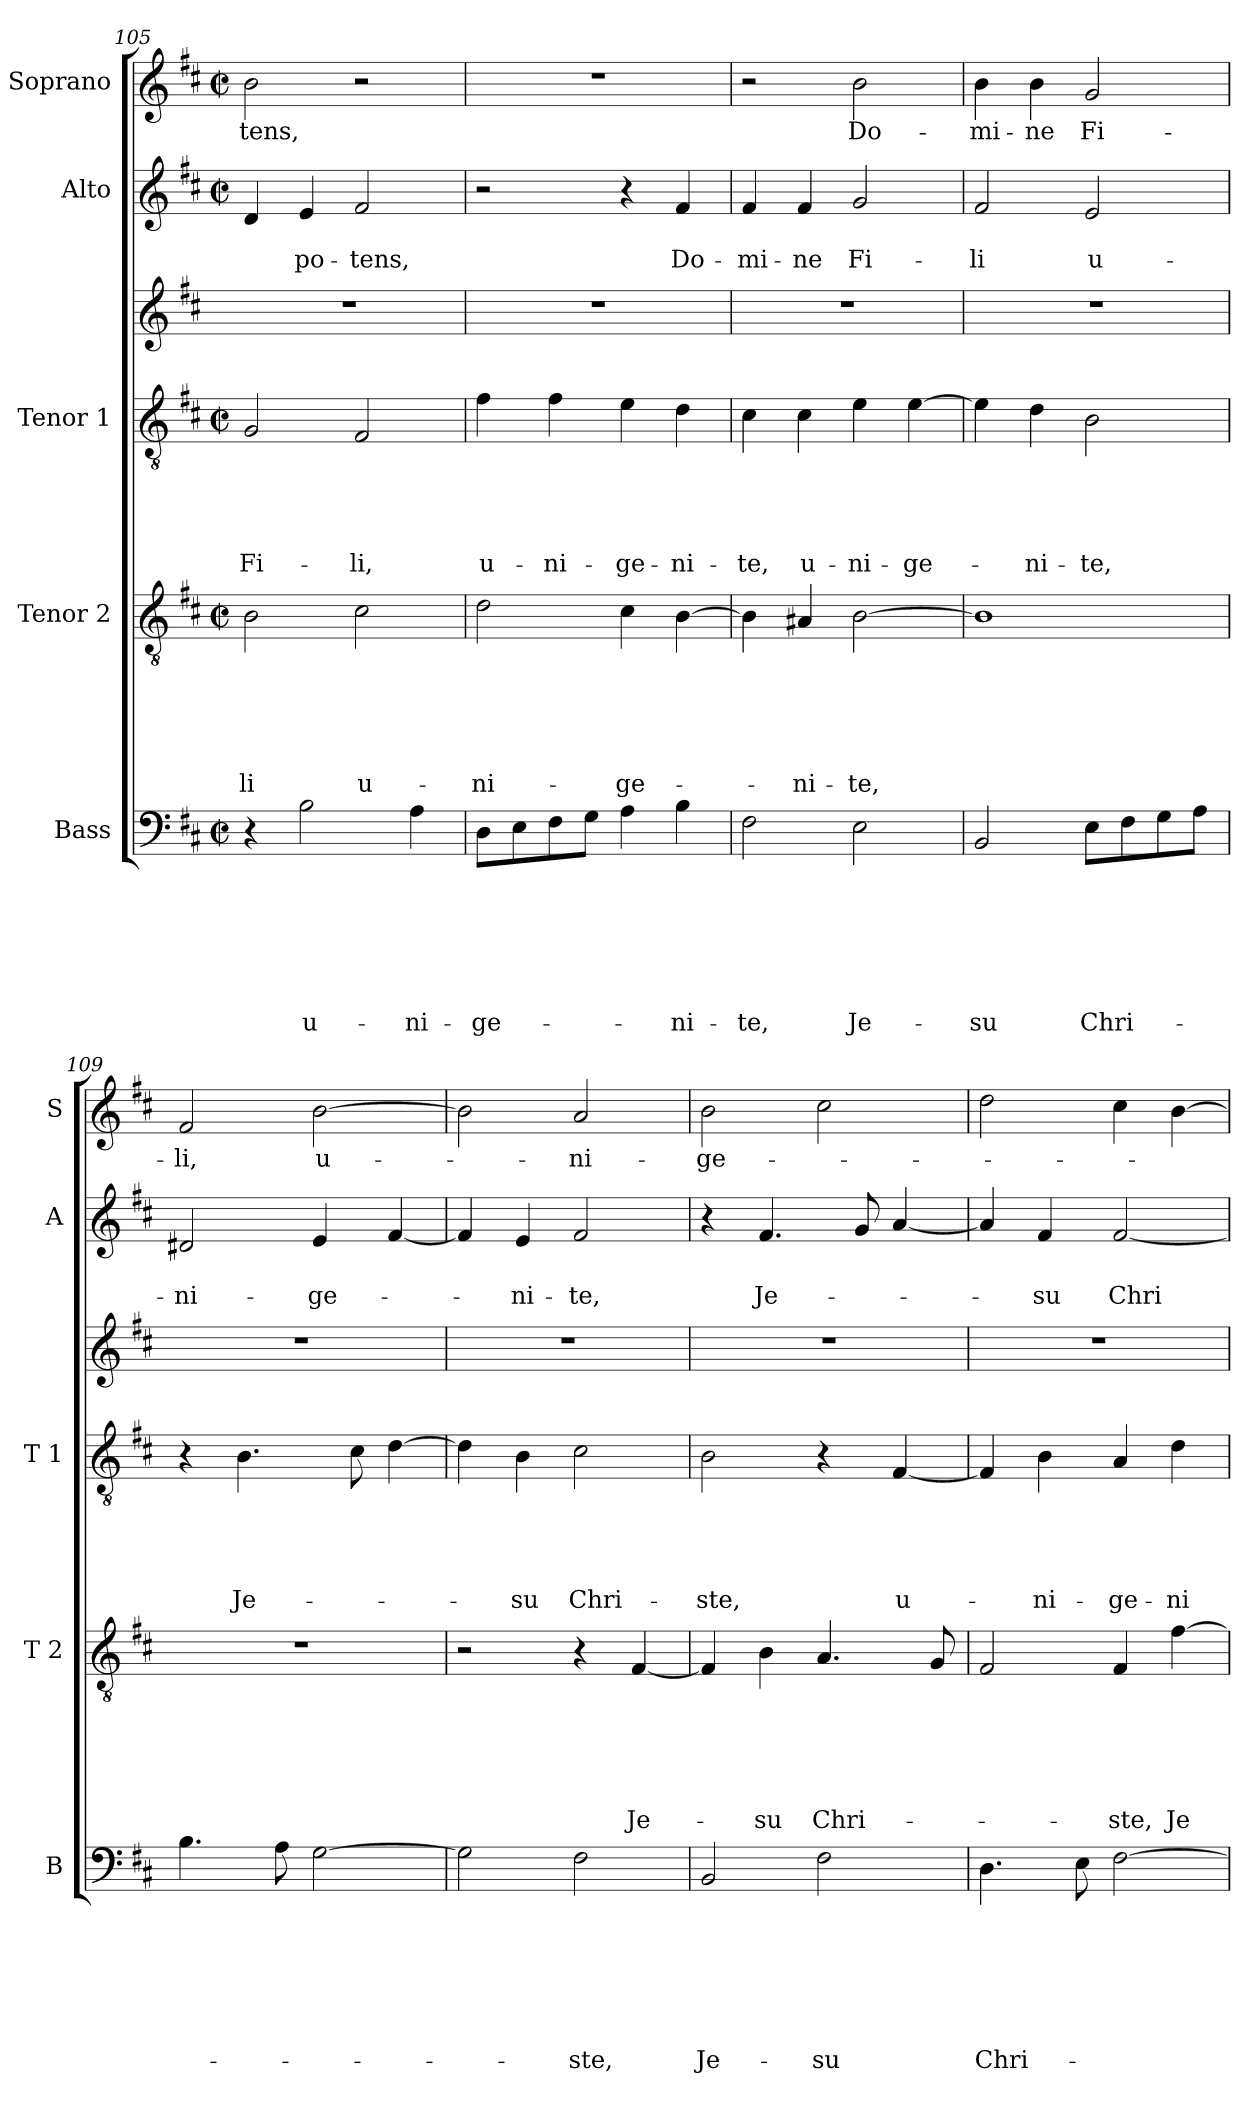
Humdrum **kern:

**kern	**text	**text	**text	**text	**text	**text	**text	**kern	**text	**text	**text	**text	**text	**text	**kern	**text	**text	**text	**text	**text	**kern	**kern	**text	**text	**kern	**text
*part6	*part6	*part6	*part6	*part6	*part6	*part6	*part6	*part5	*part5	*part5	*part5	*part5	*part5	*part5	*part4	*part4	*part4	*part4	*part4	*part4	*part3	*part2	*part2	*part2	*part1	*part1
*staff6	*staff6	*staff6	*staff6	*staff6	*staff6	*staff6	*staff6	*staff5	*staff5	*staff5	*staff5	*staff5	*staff5	*staff5	*staff4	*staff4	*staff4	*staff4	*staff4	*staff4	*staff3	*staff2	*staff2	*staff2	*staff1	*staff1
*I"Bass	*	*	*	*	*	*	*	*I"Tenor 2	*	*	*	*	*	*	*I"Tenor 1	*	*	*	*	*	*	*I"Alto	*	*	*I"Soprano	*
*I'B	*	*	*	*	*	*	*	*I'T 2	*	*	*	*	*	*	*I'T 1	*	*	*	*	*	*	*I'A	*	*	*I'S	*
*clefF4	*	*	*	*	*	*	*	*clefGv2	*	*	*	*	*	*	*clefGv2	*	*	*	*	*	*clefG2	*clefG2	*	*	*clefG2	*
*k[f#c#]	*	*	*	*	*	*	*	*k[f#c#]	*	*	*	*	*	*	*k[f#c#]	*	*	*	*	*	*k[f#c#]	*k[f#c#]	*	*	*k[f#c#]	*
*D:	*	*	*	*	*	*	*	*D:	*	*	*	*	*	*	*D:	*	*	*	*	*	*D:	*D:	*	*	*D:	*
*M2/2	*	*	*	*	*	*	*	*M2/2	*	*	*	*	*	*	*M2/2	*	*	*	*	*	*	*M2/2	*	*	*M2/2	*
*met(c|)	*	*	*	*	*	*	*	*met(c|)	*	*	*	*	*	*	*met(c|)	*	*	*	*	*	*	*met(c|)	*	*	*met(c|)	*
=105	=105	=105	=105	=105	=105	=105	=105	=105	=105	=105	=105	=105	=105	=105	=105	=105	=105	=105	=105	=105	=105	=105	=105	=105	=105	=105
!	!	!	!	!	!	!	!	!	!	!	!	!	!	!LO:LY:b	!	!	!	!	!	!LO:LY:b	!	!	!	!	!	!LO:LY:b
4r	.	.	.	.	.	.	.	2B\	.	.	.	.	.	-li	2G/	.	.	.	.	Fi-	1r	4d/	.	.	2b\	-tens,
!	!	!	!	!	!	!	!LO:LY:b	!	!	!	!	!	!	!	!	!	!	!	!	!	!	!	!	!LO:LY:b	!	!
2B\	.	.	.	.	.	.	u-	.	.	.	.	.	.	.	.	.	.	.	.	.	.	4e/	.	-po-	.	.
!	!	!	!	!	!	!	!	!	!	!	!	!	!	!LO:LY:b	!	!	!	!	!	!LO:LY:b	!	!	!	!LO:LY:b	!	!
.	.	.	.	.	.	.	.	2c#\	.	.	.	.	.	u-	2F#/	.	.	.	.	-li,	.	2f#/	.	-tens,	2r	.
!	!	!	!	!	!	!	!LO:LY:b	!	!	!	!	!	!	!	!	!	!	!	!	!	!	!	!	!	!	!
4A\	.	.	.	.	.	.	-ni-	.	.	.	.	.	.	.	.	.	.	.	.	.	.	.	.	.	.	.
=106	=106	=106	=106	=106	=106	=106	=106	=106	=106	=106	=106	=106	=106	=106	=106	=106	=106	=106	=106	=106	=106	=106	=106	=106	=106	=106
!	!	!	!	!	!	!	!LO:LY:b	!	!	!	!	!	!	!LO:LY:b	!	!	!	!	!	!LO:LY:b	!	!	!	!	!	!
8D\L	.	.	.	.	.	.	-ge-	2d\	.	.	.	.	.	-ni-	4f#\	.	.	.	.	u-	1r	2r	.	.	1r	.
8E\	.	.	.	.	.	.	.	.	.	.	.	.	.	.	.	.	.	.	.	.	.	.	.	.	.	.
!	!	!	!	!	!	!	!	!	!	!	!	!	!	!	!	!	!	!	!	!LO:LY:b	!	!	!	!	!	!
8F#\	.	.	.	.	.	.	.	.	.	.	.	.	.	.	4f#\	.	.	.	.	-ni-	.	.	.	.	.	.
8G\J	.	.	.	.	.	.	.	.	.	.	.	.	.	.	.	.	.	.	.	.	.	.	.	.	.	.
!	!	!	!	!	!	!	!	!	!	!	!	!	!	!LO:LY:b	!	!	!	!	!	!LO:LY:b	!	!	!	!	!	!
4A\	.	.	.	.	.	.	.	4c#\	.	.	.	.	.	-ge-	4e\	.	.	.	.	-ge-	.	4r	.	.	.	.
!	!	!	!	!	!	!	!LO:LY:b	!	!	!	!	!	!	!	!	!	!	!	!	!LO:LY:b	!	!	!	!LO:LY:b	!	!
4B\	.	.	.	.	.	.	-ni-	[>4B\	.	.	.	.	.	.	4d\	.	.	.	.	-ni-	.	4f#/	.	Do-	.	.
=107	=107	=107	=107	=107	=107	=107	=107	=107	=107	=107	=107	=107	=107	=107	=107	=107	=107	=107	=107	=107	=107	=107	=107	=107	=107	=107
!	!	!	!	!	!	!	!LO:LY:b	!	!	!	!	!	!	!	!	!	!	!	!	!LO:LY:b	!	!	!	!LO:LY:b	!	!
2F#\	.	.	.	.	.	.	-te,	4B\]	.	.	.	.	.	.	4c#\	.	.	.	.	-te,	1r	4f#/	.	-mi-	2r	.
!	!	!	!	!	!	!	!	!	!	!	!	!	!	!LO:LY:b	!	!	!	!	!	!LO:LY:b	!	!	!	!LO:LY:b	!	!
.	.	.	.	.	.	.	.	4A#X/	.	.	.	.	.	-ni-	4c#\	.	.	.	.	u-	.	4f#/	.	-ne	.	.
!	!	!	!	!	!	!	!LO:LY:b	!	!	!	!	!	!	!LO:LY:b	!	!	!	!	!	!LO:LY:b	!	!	!	!LO:LY:b	!	!LO:LY:b
2E\	.	.	.	.	.	.	Je-	[>2B\	.	.	.	.	.	-te,	4e\	.	.	.	.	-ni-	.	2g/	.	Fi-	2b\	Do-
!	!	!	!	!	!	!	!	!	!	!	!	!	!	!	!	!	!	!	!	!LO:LY:b	!	!	!	!	!	!
.	.	.	.	.	.	.	.	.	.	.	.	.	.	.	[>4e\	.	.	.	.	-ge-	.	.	.	.	.	.
=108	=108	=108	=108	=108	=108	=108	=108	=108	=108	=108	=108	=108	=108	=108	=108	=108	=108	=108	=108	=108	=108	=108	=108	=108	=108	=108
!	!	!	!	!	!	!	!LO:LY:b	!	!	!	!	!	!	!	!	!	!	!	!	!	!	!	!	!LO:LY:b	!	!LO:LY:b
2BB/	.	.	.	.	.	.	-su	1B]	.	.	.	.	.	.	4e\]	.	.	.	.	.	1r	2f#/	.	-li	4b\	-mi-
!	!	!	!	!	!	!	!	!	!	!	!	!	!	!	!	!	!	!	!	!LO:LY:b	!	!	!	!	!	!LO:LY:b
.	.	.	.	.	.	.	.	.	.	.	.	.	.	.	4d\	.	.	.	.	-ni-	.	.	.	.	4b\	-ne
!	!	!	!	!	!	!	!LO:LY:b	!	!	!	!	!	!	!	!	!	!	!	!	!LO:LY:b	!	!	!	!LO:LY:b	!	!LO:LY:b
8E\L	.	.	.	.	.	.	Chri-	.	.	.	.	.	.	.	2B\	.	.	.	.	-te,	.	2e/	.	u-	2g/	Fi-
8F#\	.	.	.	.	.	.	.	.	.	.	.	.	.	.	.	.	.	.	.	.	.	.	.	.	.	.
8G\	.	.	.	.	.	.	.	.	.	.	.	.	.	.	.	.	.	.	.	.	.	.	.	.	.	.
8A\J	.	.	.	.	.	.	.	.	.	.	.	.	.	.	.	.	.	.	.	.	.	.	.	.	.	.
!!LO:PB:g=z
=109	=109	=109	=109	=109	=109	=109	=109	=109	=109	=109	=109	=109	=109	=109	=109	=109	=109	=109	=109	=109	=109	=109	=109	=109	=109	=109
!	!	!	!	!	!	!	!	!	!	!	!	!	!	!	!	!	!	!	!	!	!	!	!	!LO:LY:b	!	!LO:LY:b
4.B\	.	.	.	.	.	.	.	1r	.	.	.	.	.	.	4r	.	.	.	.	.	1r	2d#X/	.	-ni-	2f#/	-li,
!	!	!	!	!	!	!	!	!	!	!	!	!	!	!	!	!	!	!	!	!LO:LY:b	!	!	!	!	!	!
.	.	.	.	.	.	.	.	.	.	.	.	.	.	.	4.B\	.	.	.	.	Je-	.	.	.	.	.	.
8A\	.	.	.	.	.	.	.	.	.	.	.	.	.	.	.	.	.	.	.	.	.	.	.	.	.	.
!	!	!	!	!	!	!	!	!	!	!	!	!	!	!	!	!	!	!	!	!	!	!	!	!LO:LY:b	!	!LO:LY:b
[>2G\	.	.	.	.	.	.	.	.	.	.	.	.	.	.	.	.	.	.	.	.	.	4e/	.	-ge-	[>2b\	u-
.	.	.	.	.	.	.	.	.	.	.	.	.	.	.	8c#\	.	.	.	.	.	.	.	.	.	.	.
.	.	.	.	.	.	.	.	.	.	.	.	.	.	.	[>4d\	.	.	.	.	.	.	[<4f#/	.	.	.	.
=110	=110	=110	=110	=110	=110	=110	=110	=110	=110	=110	=110	=110	=110	=110	=110	=110	=110	=110	=110	=110	=110	=110	=110	=110	=110	=110
2G\]	.	.	.	.	.	.	.	2r	.	.	.	.	.	.	4d\]	.	.	.	.	.	1r	4f#/]	.	.	2b\]	.
!	!	!	!	!	!	!	!	!	!	!	!	!	!	!	!	!	!	!	!	!LO:LY:b	!	!	!	!LO:LY:b	!	!
.	.	.	.	.	.	.	.	.	.	.	.	.	.	.	4B\	.	.	.	.	-su	.	4e/	.	-ni-	.	.
!	!	!	!	!	!	!	!LO:LY:b	!	!	!	!	!	!	!	!	!	!	!	!	!LO:LY:b	!	!	!	!LO:LY:b	!	!LO:LY:b
2F#\	.	.	.	.	.	.	-ste,	4r	.	.	.	.	.	.	2c#\	.	.	.	.	Chri-	.	2f#/	.	-te,	2a/	-ni-
!	!	!	!	!	!	!	!	!	!	!	!	!	!	!LO:LY:b	!	!	!	!	!	!	!	!	!	!	!	!
.	.	.	.	.	.	.	.	[<4F#/	.	.	.	.	.	Je-	.	.	.	.	.	.	.	.	.	.	.	.
=111	=111	=111	=111	=111	=111	=111	=111	=111	=111	=111	=111	=111	=111	=111	=111	=111	=111	=111	=111	=111	=111	=111	=111	=111	=111	=111
!	!	!	!	!	!	!	!LO:LY:b	!	!	!	!	!	!	!	!	!	!	!	!	!LO:LY:b	!	!	!	!	!	!LO:LY:b
2BB/	.	.	.	.	.	.	Je-	4F#/]	.	.	.	.	.	.	2B\	.	.	.	.	-ste,	1r	4r	.	.	2b\	-ge-
!	!	!	!	!	!	!	!	!	!	!	!	!	!	!LO:LY:b	!	!	!	!	!	!	!	!	!	!LO:LY:b	!	!
.	.	.	.	.	.	.	.	4B\	.	.	.	.	.	-su	.	.	.	.	.	.	.	4.f#/	.	Je-	.	.
!	!	!	!	!	!	!	!LO:LY:b	!	!	!	!	!	!	!LO:LY:b	!	!	!	!	!	!	!	!	!	!	!	!
2F#\	.	.	.	.	.	.	-su	4.A/	.	.	.	.	.	Chri-	4r	.	.	.	.	.	.	.	.	.	2cc#\	.
.	.	.	.	.	.	.	.	.	.	.	.	.	.	.	.	.	.	.	.	.	.	8g/	.	.	.	.
!	!	!	!	!	!	!	!	!	!	!	!	!	!	!	!	!	!	!	!	!LO:LY:b	!	!	!	!	!	!
.	.	.	.	.	.	.	.	.	.	.	.	.	.	.	[<4F#/	.	.	.	.	u-	.	[<4a/	.	.	.	.
.	.	.	.	.	.	.	.	8G/	.	.	.	.	.	.	.	.	.	.	.	.	.	.	.	.	.	.
=112	=112	=112	=112	=112	=112	=112	=112	=112	=112	=112	=112	=112	=112	=112	=112	=112	=112	=112	=112	=112	=112	=112	=112	=112	=112	=112
!	!	!	!	!	!	!	!LO:LY:b	!	!	!	!	!	!	!	!	!	!	!	!	!	!	!	!	!	!	!
4.D\	.	.	.	.	.	.	Chri-	2F#/	.	.	.	.	.	.	4F#/]	.	.	.	.	.	1r	4a/]	.	.	2dd\	.
!	!	!	!	!	!	!	!	!	!	!	!	!	!	!	!	!	!	!	!	!LO:LY:b	!	!	!	!LO:LY:b	!	!
.	.	.	.	.	.	.	.	.	.	.	.	.	.	.	4B\	.	.	.	.	-ni-	.	4f#/	.	-su	.	.
8E\	.	.	.	.	.	.	.	.	.	.	.	.	.	.	.	.	.	.	.	.	.	.	.	.	.	.
!	!	!	!	!	!	!	!	!	!	!	!	!	!	!LO:LY:b	!	!	!	!	!	!LO:LY:b	!	!	!	!LO:LY:b	!	!
[>2F#\	.	.	.	.	.	.	.	4F#/	.	.	.	.	.	-ste,	4A/	.	.	.	.	-ge-	.	[<2f#/	.	Chri-	4cc#\	.
!	!	!	!	!	!	!	!	!	!	!	!	!	!	!LO:LY:b	!	!	!	!	!	!LO:LY:b	!	!	!	!	!	!
.	.	.	.	.	.	.	.	[>4f#\	.	.	.	.	.	Je-	4d\	.	.	.	.	-ni-	.	.	.	.	[>4b\	.
=	=	=	=	=	=	=	=	=	=	=	=	=	=	=	=	=	=	=	=	=	=	=	=	=	=	=
*-	*-	*-	*-	*-	*-	*-	*-	*-	*-	*-	*-	*-	*-	*-	*-	*-	*-	*-	*-	*-	*-	*-	*-	*-	*-	*-
